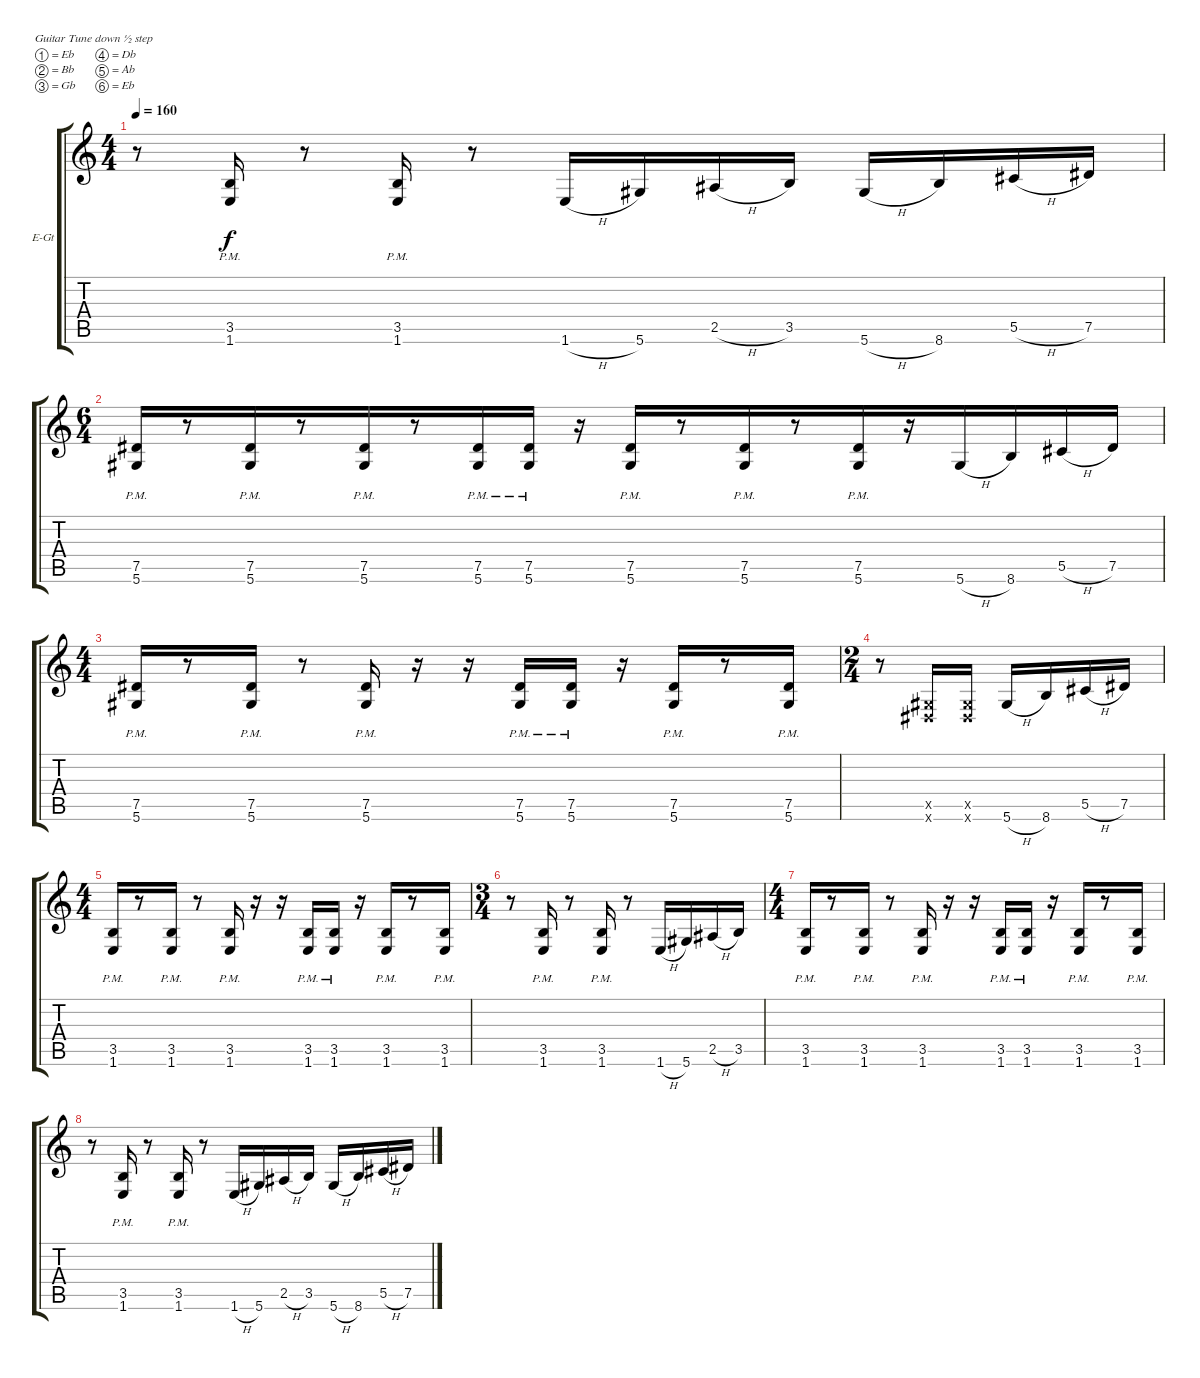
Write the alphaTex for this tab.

\bracketExtendMode groupsimilarinstruments
\firstSystemTrackNameOrientation horizontal
\otherSystemsTrackNameOrientation horizontal
\track ("Luke Hoskin" "E-Gt") {instrument distortionguitar}
\staff {score tabs}
\tuning (Eb4 Bb3 Gb3 Db3 Ab2 Eb2)
\ts (4 4)
\tempo 160
\clef g2
\ks c
r.8{dy f} (3.5{pm} 1.6{pm}).16 r.8 (3.5{pm} 1.6{pm}).16 r.8 1.6{h}.16 5.6.16 2.5{h}.16 3.5.16 5.6{h}.16 8.6.16 5.5{h}.16 7.5.16 |
\ts (6 4)
\beaming (8 6 6)
(7.5{pm} 5.6{pm}).16 r.8 (7.5{pm} 5.6{pm}).16 r.8 (7.5{pm} 5.6{pm}).16 r.8 (7.5{pm} 5.6{pm}).16 (7.5{pm} 5.6{pm}).16 r.16 (7.5{pm} 5.6{pm}).16 r.8 (7.5{pm} 5.6{pm}).16 r.8 (7.5{pm} 5.6{pm}).16 r.16 5.6{h}.16 8.6.16 5.5{h}.16 7.5.16 |
\ts (4 4)
\beaming (8 2 2 2 2)
(7.5{pm} 5.6{pm}).16 r.8 (7.5{pm} 5.6{pm}).16 r.8 (7.5{pm} 5.6{pm}).16 r.16 r.16 (7.5{pm} 5.6{pm}).16 (7.5{pm} 5.6{pm}).16 r.16 (7.5{pm} 5.6{pm}).16 r.8 (7.5{pm} 5.6{pm}).16 |
\ts (2 4)
\beaming (8 2 2)
r.8 (0.5{x} 0.6{x}).16 (0.5{x} 0.6{x}).16 5.6{h}.16 8.6.16 5.5{h}.16 7.5.16 |
\ts (4 4)
\beaming (8 2 2 2 2)
(3.5{pm} 1.6{pm}).16 r.8 (3.5{pm} 1.6{pm}).16 r.8 (3.5{pm} 1.6{pm}).16 r.16 r.16 (3.5{pm} 1.6{pm}).16 (3.5{pm} 1.6{pm}).16 r.16 (3.5{pm} 1.6{pm}).16 r.8 (3.5{pm} 1.6{pm}).16 |
\ts (3 4)
\beaming (8 2 2 2)
r.8 (3.5{pm} 1.6{pm}).16 r.8 (3.5{pm} 1.6{pm}).16 r.8 1.6{h}.16 5.6.16 2.5{h}.16 3.5.16 |
\ts (4 4)
\beaming (8 2 2 2 2)
(3.5{pm} 1.6{pm}).16 r.8 (3.5{pm} 1.6{pm}).16 r.8 (3.5{pm} 1.6{pm}).16 r.16 r.16 (3.5{pm} 1.6{pm}).16 (3.5{pm} 1.6{pm}).16 r.16 (3.5{pm} 1.6{pm}).16 r.8 (3.5{pm} 1.6{pm}).16 |
r.8 (3.5{pm} 1.6{pm}).16 r.8 (3.5{pm} 1.6{pm}).16 r.8 1.6{h}.16 5.6.16 2.5{h}.16 3.5.16 5.6{h}.16 8.6.16 5.5{h}.16 7.5.16
